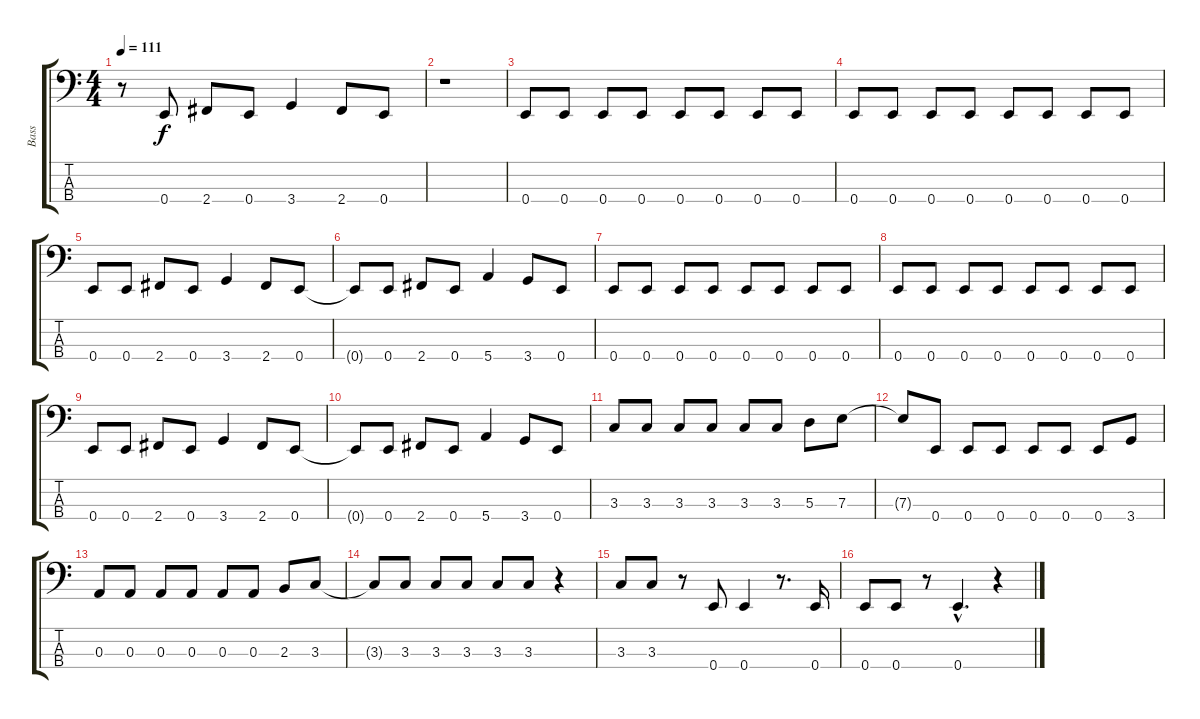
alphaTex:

\track ("Bass" "Bass") {instrument electricbasspick}
\staff {score tabs}
\tuning (G2 D2 A1 E1) {hide}
\ts (4 4)
\tempo 111
\clef f4
\ks c
r.8{dy f} 0.4.8 2.4.8 0.4.8 3.4.4 2.4.8 0.4.8 |
r.1 |
0.4.8 0.4.8 0.4.8 0.4.8 0.4.8 0.4.8 0.4.8 0.4.8 |
0.4.8 0.4.8 0.4.8 0.4.8 0.4.8 0.4.8 0.4.8 0.4.8 |
0.4.8 0.4.8 2.4.8 0.4.8 3.4.4 2.4.8 0.4.8 |
0.4{t}.8 0.4.8 2.4.8 0.4.8 5.4.4 3.4.8 0.4.8 |
0.4.8 0.4.8 0.4.8 0.4.8 0.4.8 0.4.8 0.4.8 0.4.8 |
0.4.8 0.4.8 0.4.8 0.4.8 0.4.8 0.4.8 0.4.8 0.4.8 |
0.4.8 0.4.8 2.4.8 0.4.8 3.4.4 2.4.8 0.4.8 |
0.4{t}.8 0.4.8 2.4.8 0.4.8 5.4.4 3.4.8 0.4.8 |
3.3.8 3.3.8 3.3.8 3.3.8 3.3.8 3.3.8 5.3.8 7.3.8 |
7.3{t}.8 0.4.8 0.4.8 0.4.8 0.4.8 0.4.8 0.4.8 3.4.8 |
0.3.8 0.3.8 0.3.8 0.3.8 0.3.8 0.3.8 2.3.8 3.3.8 |
3.3{t}.8 3.3.8 3.3.8 3.3.8 3.3.8 3.3.8 r.4 |
3.3.8 3.3.8 r.8 0.4.8 0.4.4 r.8{d} 0.4.16 |
0.4.8 0.4.8 r.8 0.4{hac}.4{d} r.4
